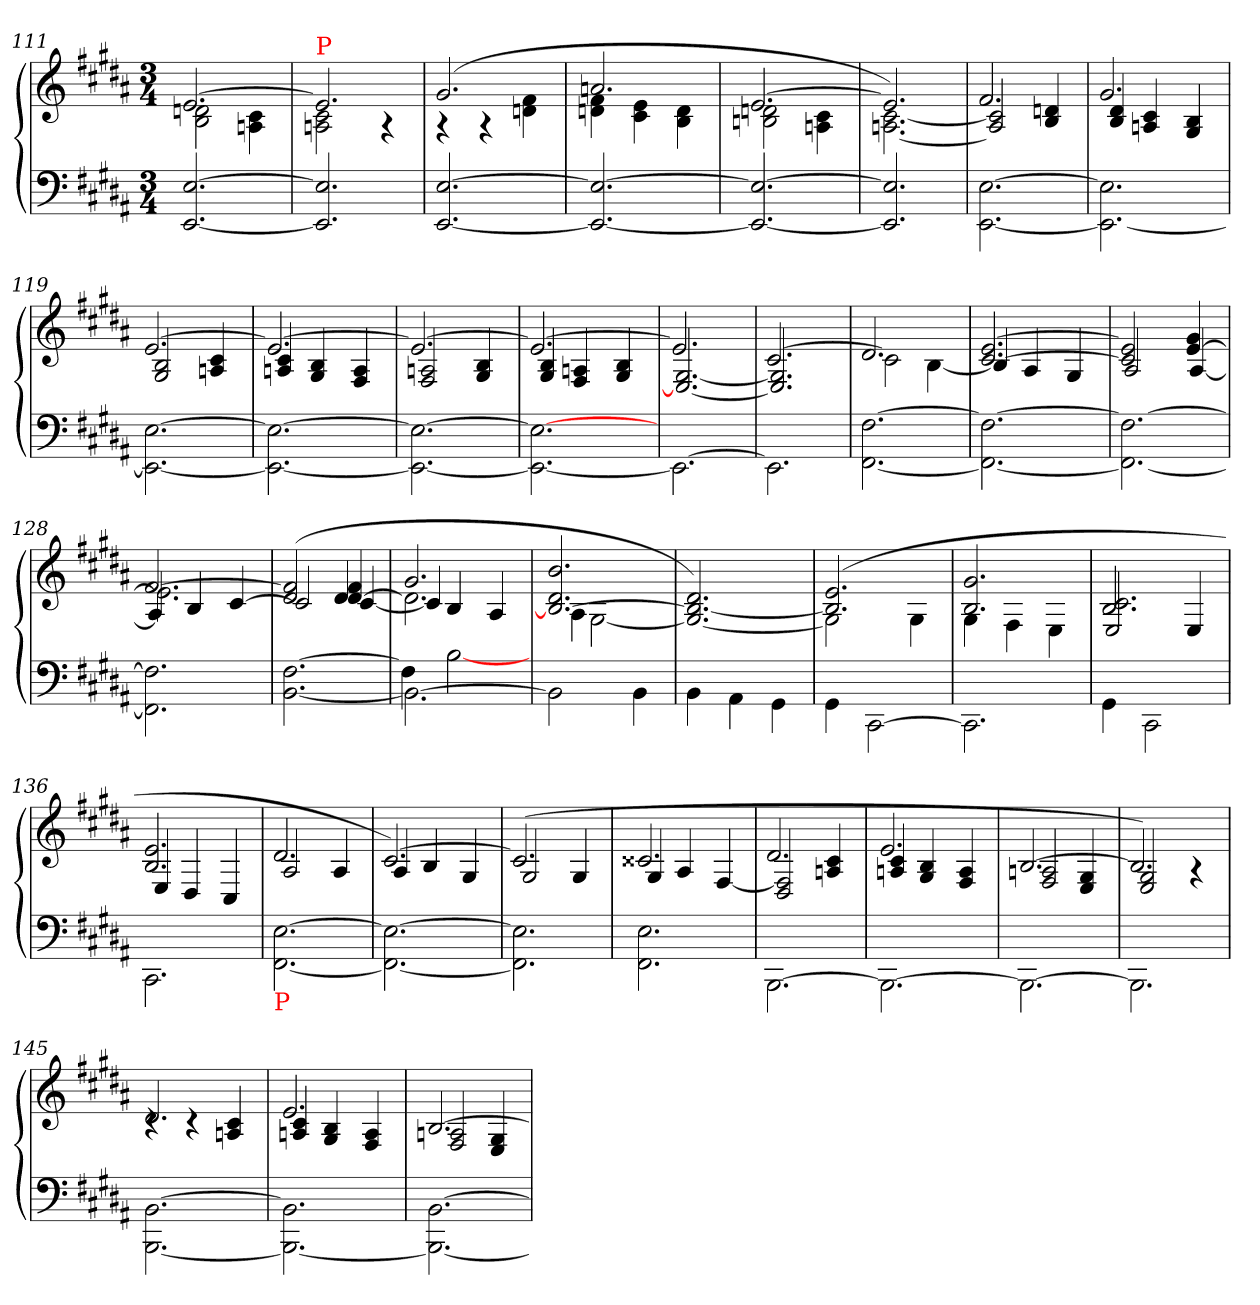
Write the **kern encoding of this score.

**kern	**kern
*part1	*part1
*staff2	*staff1
*clefF4	*clefG2
*k[f#c#g#d#a#]	*k[f#c#g#d#a#]
*M3/4	*M3/4
=111	=111
*	*^
[2.E/ [2.EE/	[2.e	2dn 2B
.	.	4c# 4An
=112	=112	=112
!	!LO:TX:a:color=red:t=P	!
2.E]/ 2.EE]/	2.e]	2c# 2An
.	.	4rA
=113	=113	=113
[2.E/ [2.EE/	(2.g#	4rA
.	.	4rA
.	.	4f# 4dn
=114	=114	=114
2.E_/ 2.EE_/	2.an	4f# 4dn
.	.	4e 4c#
.	.	4d 4B
=115	=115	=115
2.E_/ 2.EE_/	[2.e	2d 2Bn
.	.	4c# 4An
=116	=116	=116
2.E]/ 2.EE]/	2.e])	[2.c# [2.An
=117	=117	=117
[2.E\ [2.EE\	2.f#	2c#]/ 2An]/
.	.	4dn/ 4B/
=118	=118	=118
2.E]\ 2.EE_\	2.g#	4d#/ 4B/
.	.	4c#/ 4An/
.	.	4B/ 4G#/
=119	=119	=119
[2.E\ 2.EE_\	[2.e	2B/ 2G#/
.	.	4c#/ 4An/
=120	=120	=120
2.E_\ 2.EE_\	2.e_	4c#/ 4An/
.	.	4B/ 4G#/
.	.	4A/ 4F#/
=121	=121	=121
2.E_\ 2.EE_\	2.e_	2An/ 2F#/
.	.	4B/ 4G#/
=122	=122	=122
2.E_\ 2.EE_\	2.e_	4B/ 4G#/
.	.	4An/ 4F#/
.	.	4B/ 4G#/
=123	=123	=123
2.EE\_	2.e]	[2.G#/ 2.E_/
=124	=124	=124
2.EE\]	[2.c#	2.G#]/ 2.E]/
=125	=125	=125
[2.F#\ [2.FF#\	2.d#	2c#]
.	.	[4B\
=126	=126	=126
2.F#_\ 2.FF#_\	[2.e [2.c#	4B/]
.	.	4A#/
.	.	4G#/
=127	=127	=127
2.F#_\ 2.FF#_\	2e] 2c#]	2A#/
.	4g# [4e	[4A#/
=128	=128	=128
*	*	*^
2.F#]\ 2.FF#]\	[2.f#	2.e]	4A#/]
.	.	.	4B/
.	.	.	[4c#/
=129	=129	=129	=129
[2.F# [2.BB	(>2f#] 2d#	2ryy	2c#/]
.	4f# [4d#	[4c#/	4d#
=130	=130	=130	=130
*^	*	*	*
2.BB\_	4F#]	2.g#	2.d#]	4c#/]
.	[2B	.	.	4B/
.	.	.	.	4A#/
*v	*v	*	*	*
*	*	*v	*v
=131	=131	=131
2BB\]	2.b/ 2.d#/ 2.B_/	4A#\
.	.	[2G#\
4BB\	.	.
*	*v	*v
=132	=132
4BB\	2.d#/ 2.B_/ 2.G#_/)
4AA#\	.
4GG#\	.
=133	=133
*	*^
4GG#\	(>2.e/ 2.B]/	2G#\]
[2CC#\	.	.
.	.	4G#\
=134	=134	=134
2.CC#\]	2.g#/ 2.B/	4G#\
.	.	4F#\
.	.	4E\
=135	=135	=135
4GG#\	2.c# 2.B	2E/
2CC#\	.	.
.	.	4E/
=136	=136	=136
2.CC#\	2.e 2.B	4E/
.	.	4D#/
.	.	4C#/
=137	=137	=137
!LO:TX:b:color=red:t=P	!	!
[2.E\ [2.FF#\	2.d#	2A#/
.	.	4A#/
=138	=138	=138
2.E_\ 2.FF#_\	[2.c#)	4A#/
.	.	4B/
.	.	4G#/
=139	=139	=139
2.E]\ 2.FF#]\	(>2.c#]	2G#/
.	.	4G#/
=140	=140	=140
2.E\ 2.FF#\	2.c##X	4G#/
.	.	4A#/
.	.	[4F#/
=141	=141	=141
[2.BBB\	2.d#	2F#]/ 2D#/
.	.	4c#/ 4An/
=142	=142	=142
2.BBB\_	2.e	4c#/ 4An/
.	.	4B/ 4G#/
.	.	4A/ 4F#/
=143	=143	=143
2.BBB\_	[2.B	2An/ 2F#/
.	.	4G#/ 4E/
=144	=144	=144
2.BBB\]	2.B])	2G#/ 2E/
.	.	4rA
=145	=145	=145
[2.BB\ [2.BBB\	2.d#	4rc
.	.	4rc
.	.	4c#/ 4An/
=146	=146	=146
2.BB]\ 2.BBB_\	2.e	4c#/ 4An/
.	.	4B/ 4G#/
.	.	4A/ 4F#/
=147	=147	=147
[2.BB\ 2.BBB_\	[2.B	2An/ 2F#/
.	.	4G#/ 4E/
*	*v	*v
=	=
*-	*-
